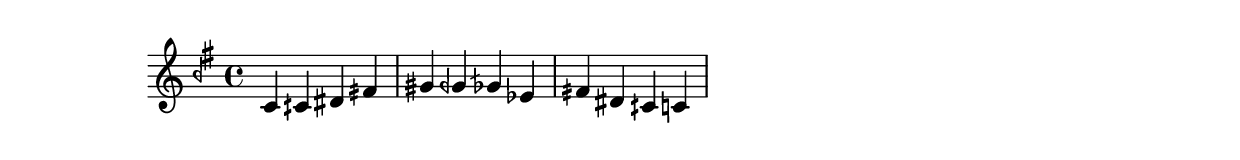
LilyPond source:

%% DO NOT EDIT this file manually; it is automatically
%% generated from LSR http://lsr.di.unimi.it
%% Make any changes in LSR itself, or in Documentation/snippets/new/ ,
%% and then run scripts/auxiliar/makelsr.py
%%
%% This file is in the public domain.
\version "2.19.7"

\header {
  lsrtags = "pitches, version-specific, world-music"

  texidoc = "
Makam is a type of melody from Turkey using 1/9th-tone microtonal
alterations. Consult the initialization file @samp{ly/makam.ly} for
details of pitch names and alterations.

"
  doctitle = "Makam example"
} % begin verbatim

% Initialize makam settings
\include "makam.ly"

\relative c' {
  \set Staff.keyAlterations = #`((6 . ,(- KOMA)) (3 . ,BAKIYE))
  c4 cc db fk
  gbm4 gfc gfb efk
  fk4 db cc c
}
